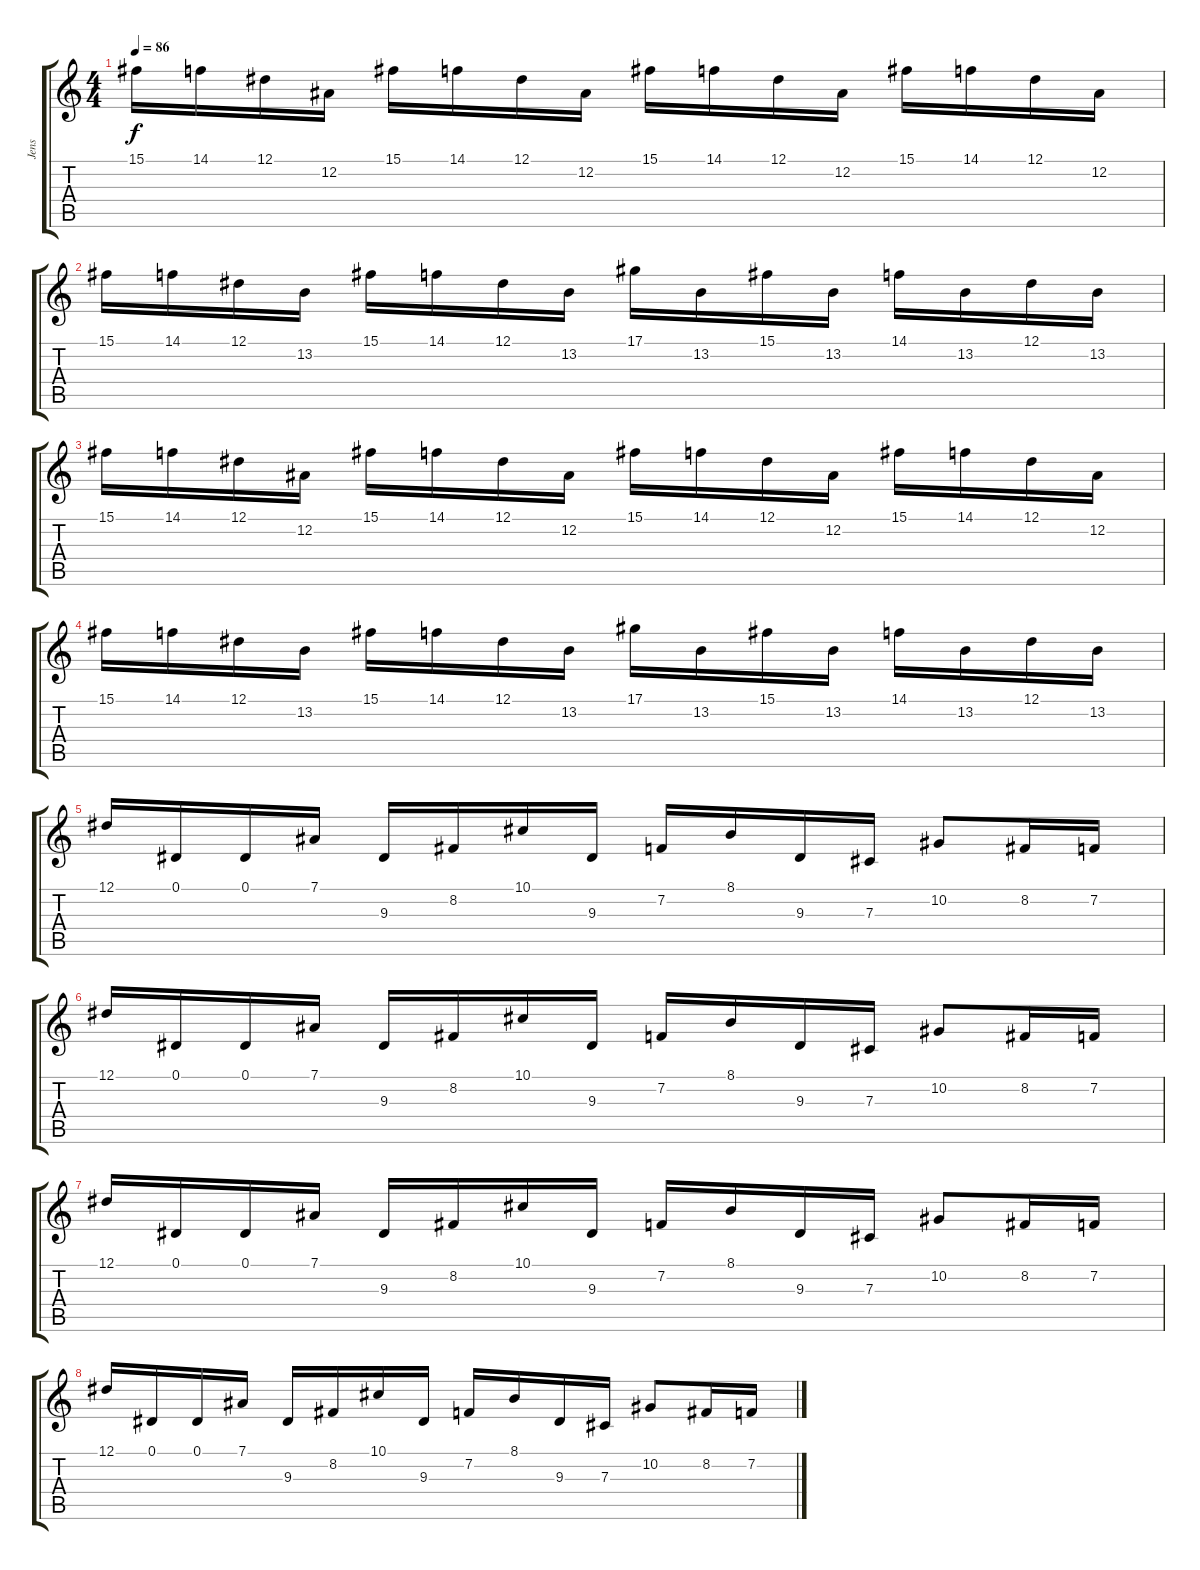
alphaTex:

\track ("Jens" "Jens") {instrument fx4atmosphere}
\staff {score tabs}
\tuning (Eb4 Bb3 Gb3 Db3 Ab2 Eb2) {hide}
\ts (4 4)
\tempo 86
\clef g2
\ks c
15.1.16{dy f} 14.1.16 12.1.16 12.2.16 15.1.16 14.1.16 12.1.16 12.2.16 15.1.16 14.1.16 12.1.16 12.2.16 15.1.16 14.1.16 12.1.16 12.2.16 |
15.1.16 14.1.16 12.1.16 13.2.16 15.1.16 14.1.16 12.1.16 13.2.16 17.1.16 13.2.16 15.1.16 13.2.16 14.1.16 13.2.16 12.1.16 13.2.16 |
15.1.16 14.1.16 12.1.16 12.2.16 15.1.16 14.1.16 12.1.16 12.2.16 15.1.16 14.1.16 12.1.16 12.2.16 15.1.16 14.1.16 12.1.16 12.2.16 |
15.1.16 14.1.16 12.1.16 13.2.16 15.1.16 14.1.16 12.1.16 13.2.16 17.1.16 13.2.16 15.1.16 13.2.16 14.1.16 13.2.16 12.1.16 13.2.16 |
12.1.16 0.1.16 0.1.16 7.1.16 9.3.16 8.2.16 10.1.16 9.3.16 7.2.16 8.1.16 9.3.16 7.3.16 10.2.8 8.2.16 7.2.16 |
12.1.16 0.1.16 0.1.16 7.1.16 9.3.16 8.2.16 10.1.16 9.3.16 7.2.16 8.1.16 9.3.16 7.3.16 10.2.8 8.2.16 7.2.16 |
12.1.16 0.1.16 0.1.16 7.1.16 9.3.16 8.2.16 10.1.16 9.3.16 7.2.16 8.1.16 9.3.16 7.3.16 10.2.8 8.2.16 7.2.16 |
12.1.16 0.1.16 0.1.16 7.1.16 9.3.16 8.2.16 10.1.16 9.3.16 7.2.16 8.1.16 9.3.16 7.3.16 10.2.8 8.2.16 7.2.16
